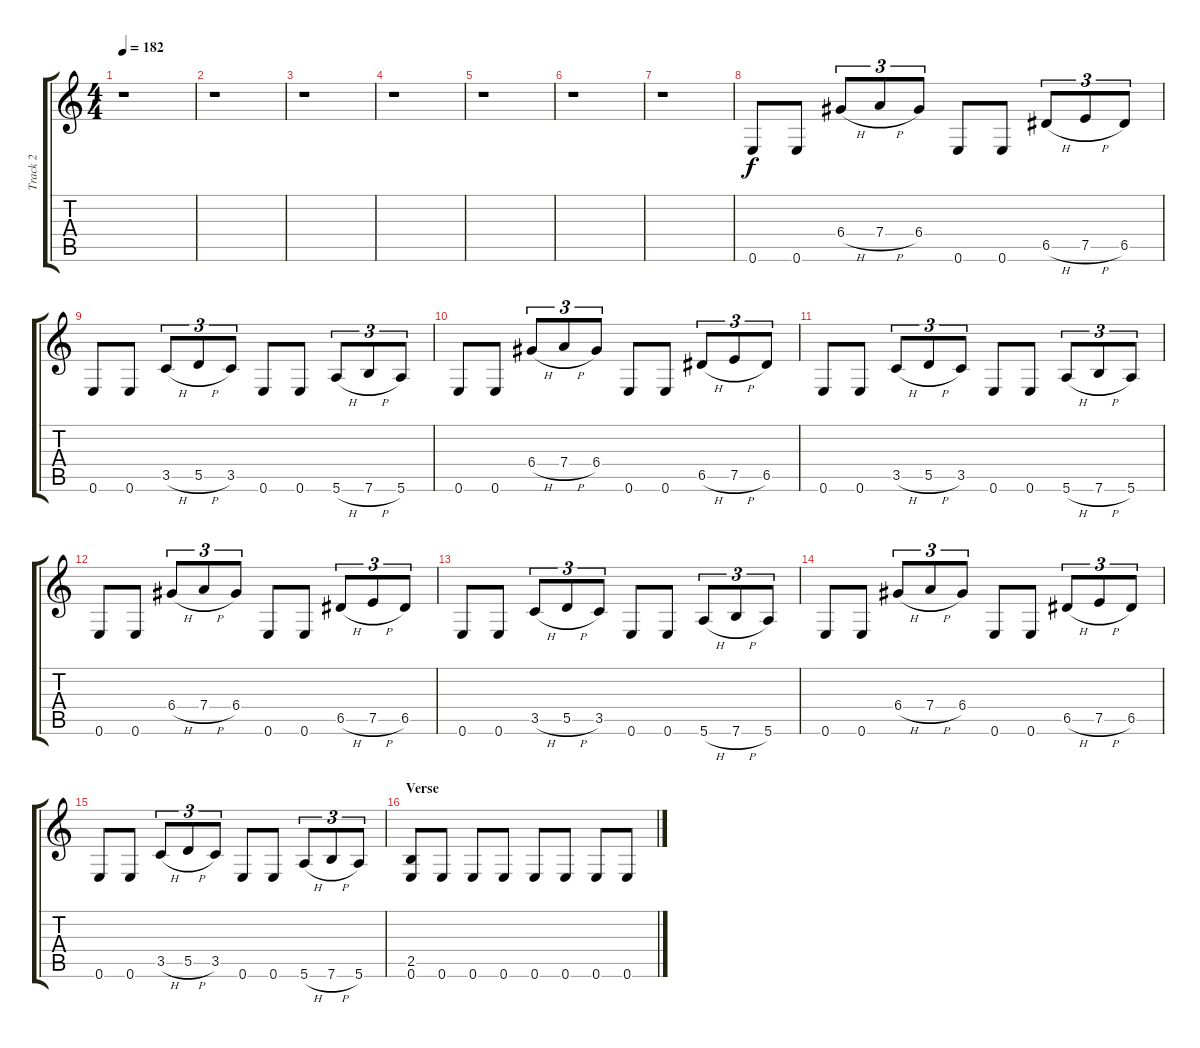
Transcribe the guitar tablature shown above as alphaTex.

\track ("Track 2" "Track 2") {instrument distortionguitar}
\staff {score tabs}
\tuning (E4 B3 G3 D3 A2 E2) {hide}
\ts (4 4)
\tempo 182
\clef g2
\ks c
r.1{dy f} |
r.1 |
r.1 |
r.1 |
r.1 |
r.1 |
r.1 |
0.6.8 0.6.8 6.4{h}.8{tu (3 2)} 7.4{h}.8{tu (3 2)} 6.4.8{tu (3 2)} 0.6.8 0.6.8 6.5{h}.8{tu (3 2)} 7.5{h}.8{tu (3 2)} 6.5.8{tu (3 2)} |
0.6.8 0.6.8 3.5{h}.8{tu (3 2)} 5.5{h}.8{tu (3 2)} 3.5.8{tu (3 2)} 0.6.8 0.6.8 5.6{h}.8{tu (3 2)} 7.6{h}.8{tu (3 2)} 5.6.8{tu (3 2)} |
0.6.8 0.6.8 6.4{h}.8{tu (3 2)} 7.4{h}.8{tu (3 2)} 6.4.8{tu (3 2)} 0.6.8 0.6.8 6.5{h}.8{tu (3 2)} 7.5{h}.8{tu (3 2)} 6.5.8{tu (3 2)} |
0.6.8 0.6.8 3.5{h}.8{tu (3 2)} 5.5{h}.8{tu (3 2)} 3.5.8{tu (3 2)} 0.6.8 0.6.8 5.6{h}.8{tu (3 2)} 7.6{h}.8{tu (3 2)} 5.6.8{tu (3 2)} |
0.6.8 0.6.8 6.4{h}.8{tu (3 2)} 7.4{h}.8{tu (3 2)} 6.4.8{tu (3 2)} 0.6.8 0.6.8 6.5{h}.8{tu (3 2)} 7.5{h}.8{tu (3 2)} 6.5.8{tu (3 2)} |
0.6.8 0.6.8 3.5{h}.8{tu (3 2)} 5.5{h}.8{tu (3 2)} 3.5.8{tu (3 2)} 0.6.8 0.6.8 5.6{h}.8{tu (3 2)} 7.6{h}.8{tu (3 2)} 5.6.8{tu (3 2)} |
0.6.8 0.6.8 6.4{h}.8{tu (3 2)} 7.4{h}.8{tu (3 2)} 6.4.8{tu (3 2)} 0.6.8 0.6.8 6.5{h}.8{tu (3 2)} 7.5{h}.8{tu (3 2)} 6.5.8{tu (3 2)} |
0.6.8 0.6.8 3.5{h}.8{tu (3 2)} 5.5{h}.8{tu (3 2)} 3.5.8{tu (3 2)} 0.6.8 0.6.8 5.6{h}.8{tu (3 2)} 7.6{h}.8{tu (3 2)} 5.6.8{tu (3 2)} |
\section ("" "Verse")
(2.5 0.6).8 0.6.8 0.6.8 0.6.8 0.6.8 0.6.8 0.6.8 0.6.8
